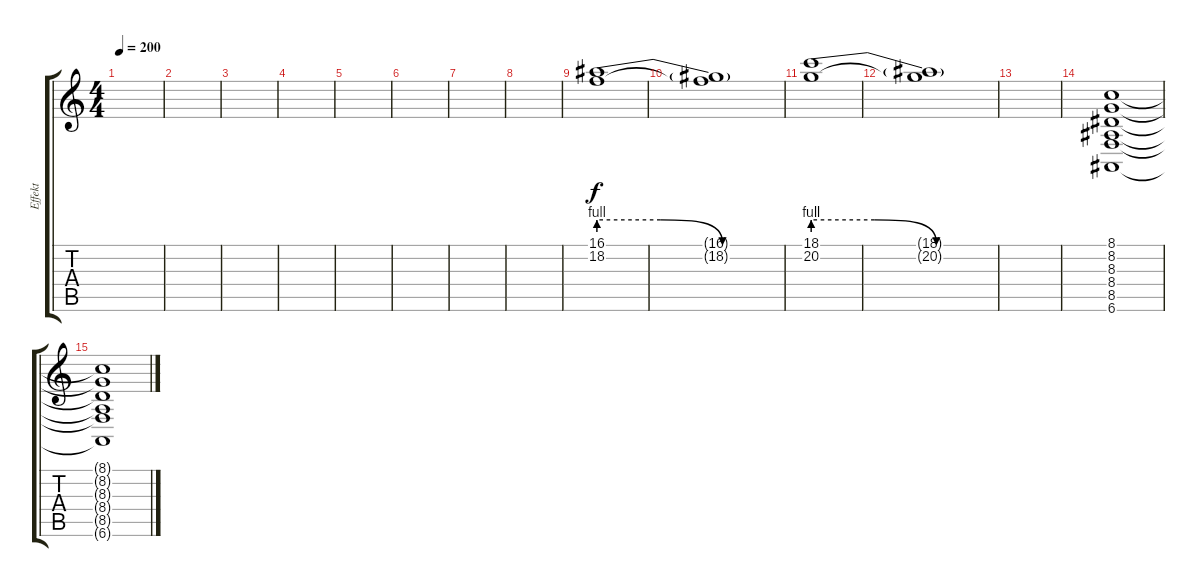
\track ("Effekt" "Effekt") {instrument seashore}
\staff {score tabs}
\tuning (E4 B3 G3 D3 A2 E2) {hide}
\ts (4 4)
\tempo 200
\clef g2
\ks c
|
|
|
|
|
|
|
|
(16.1{be (custom 0 4 20 4 40 0 60 0)} 18.2).1{volume 16 instrument birdtweet} |
(16.1{t} 18.2{t}).1 |
(18.1{be (custom 0 4 20 4 40 0 60 0)} 20.2).1 |
(18.1{t} 20.2{t}).1 |
|
(8.1 8.2 8.3 8.4 8.5 6.6).1 |
(8.1{t} 8.2{t} 8.3{t} 8.4{t} 8.5{t} 6.6{t}).1
